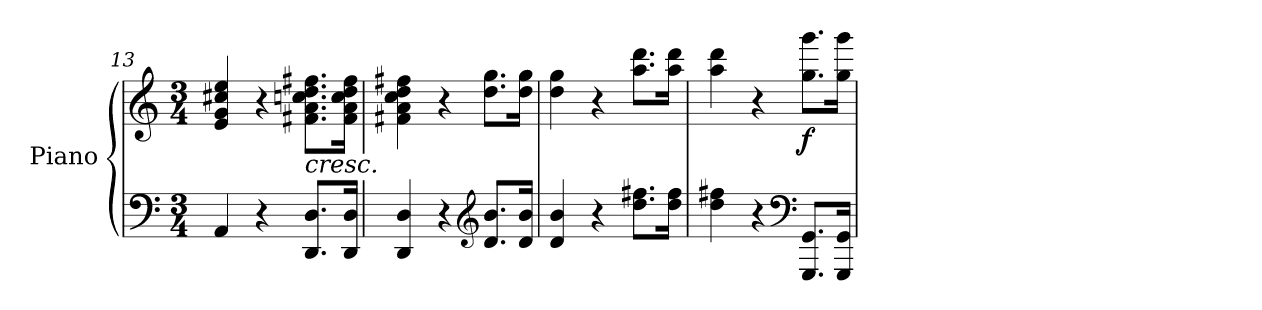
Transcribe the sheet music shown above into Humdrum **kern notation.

**kern	**kern	**dynam
*part1	*part1	*part1
*staff2	*staff1	*staff1/2
*I"Piano	*	*
*I'Pno.	*	*
*clefF4	*clefG2	*
*k[]	*k[]	*
*M3/4	*M3/4	*
=13	=13	=13
4AA/	4e/ 4g/ 4cc#X/ 4ee/	.
4r	4r	.
!	!LO:TX:b:i:t=cresc.	!
8.DD/ 8.D/L	8.f#X\ 8.a\ 8.ccn\ 8.dd\ 8.ff#X\L	.
16DD/ 16D/Jk	16f#\ 16a\ 16cc\ 16dd\ 16ff#\Jk	.
=14	=14	=14
4DD/ 4D/	4f#X\ 4a\ 4cc\ 4dd\ 4ff#X\	.
4r	4r	.
*clefG2	*	*
8.d/ 8.b/L	8.dd\ 8.gg\L	.
16d/ 16b/Jk	16dd\ 16gg\Jk	.
=15	=15	=15
4d/ 4b/	4dd\ 4gg\	.
4r	4r	.
8.dd\ 8.ff#X\L	8.aa\ 8.ddd\L	.
16dd\ 16ff#\Jk	16aa\ 16ddd\Jk	.
=16	=16	=16
4dd\ 4ff#X\	4aa\ 4ddd\	.
4r	4r	.
*clefF4	*	*
!	!	!LO:DY:b
8.GGG/ 8.GG/L	8.gg\ 8.ggg\L	f
16GGG/ 16GG/Jk	16gg\ 16ggg\Jk	.
=	=	=
*-	*-	*-
